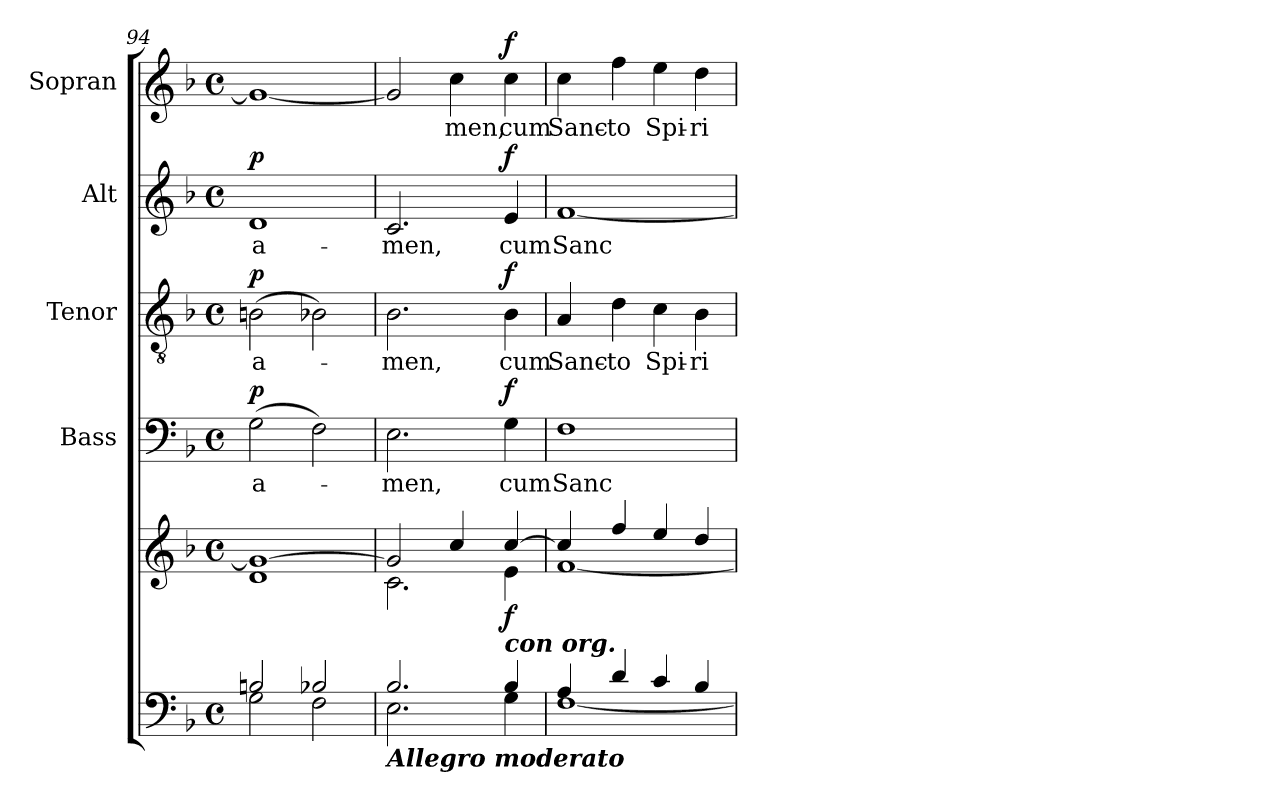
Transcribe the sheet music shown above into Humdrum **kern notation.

**kern	**kern	**dynam	**kern	**text	**dynam	**kern	**text	**dynam	**kern	**text	**dynam	**kern	**text	**dynam
*part5	*part5	*part5	*part4	*part4	*part4	*part3	*part3	*part3	*part2	*part2	*part2	*part1	*part1	*part1
*staff6	*staff5	*staff5/6	*staff4	*staff4	*staff4	*staff3	*staff3	*staff3	*staff2	*staff2	*staff2	*staff1	*staff1	*staff1
*	*	*	*I"Bass	*	*	*I"Tenor	*	*	*I"Alt	*	*	*I"Sopran	*	*
*	*	*	*I'B.	*	*	*I'T.	*	*	*I'A.	*	*	*I'S.	*	*
*clefF4	*clefG2	*	*clefF4	*	*	*clefGv2	*	*	*clefG2	*	*	*clefG2	*	*
*k[b-]	*k[b-]	*	*k[b-]	*	*	*k[b-]	*	*	*k[b-]	*	*	*k[b-]	*	*
*F:	*F:	*	*F:	*	*	*F:	*	*	*F:	*	*	*F:	*	*
*M4/4	*M4/4	*	*M4/4	*	*	*M4/4	*	*	*M4/4	*	*	*M4/4	*	*
*met(c)	*met(c)	*	*met(c)	*	*	*met(c)	*	*	*met(c)	*	*	*met(c)	*	*
=94	=94	=94	=94	=94	=94	=94	=94	=94	=94	=94	=94	=94	=94	=94
*^	*^	*	*	*	*	*	*	*	*	*	*	*	*	*
!	!	!	!	!	!	!LO:LY:b	!LO:DY:a	!	!LO:LY:b	!LO:DY:a	!	!LO:LY:b	!LO:DY:a	!	!	!
2Bn/	2G\	1g_	1d	.	(>2G\	a-	p	(>2Bn\	a-	p	1d	a-	p	1g_	.	.
2B-X/	2F\	.	.	.	2F\)	.	.	2B-X\)	.	.	.	.	.	.	.	.
!!LO:PB:g=z
=95	=95	=95	=95	=95	=95	=95	=95	=95	=95	=95	=95	=95	=95	=95	=95	=95
!LO:TX:b:Bi:t=Allegro moderato	!	!	!	!	!	!	!	!	!	!	!	!	!	!	!	!
!	!	!	!	!	!	!LO:LY:b	!	!	!LO:LY:b	!	!	!LO:LY:b	!	!	!	!
2.B-/	2.E\	2g/]	2.c\	.	2.E\	-men,	.	2.B-\	-men,	.	2.c/	-men,	.	2g/]	.	.
!	!	!	!	!	!	!	!	!	!	!	!	!	!	!	!LO:LY:b	!
.	.	4cc/	.	.	.	.	.	.	.	.	.	.	.	4cc\	-men,	.
!	!	!LO:TX:b:Bi:t=con org.	!	!	!	!	!	!	!	!	!	!	!	!	!	!
!	!	!	!	!LO:DY:b	!	!LO:LY:b	!LO:DY:a	!	!LO:LY:b	!LO:DY:a	!	!LO:LY:b	!LO:DY:a	!	!LO:LY:b	!LO:DY:a
4B-/	4G\	[>4cc/	4e\	f	4G\	cum	f	4B-\	cum	f	4e/	cum	f	4cc\	cum	f
=96	=96	=96	=96	=96	=96	=96	=96	=96	=96	=96	=96	=96	=96	=96	=96	=96
!	!	!	!	!	!	!LO:LY:b	!	!	!LO:LY:b	!	!	!LO:LY:b	!	!	!LO:LY:b	!
4A/	[<1F	4cc/]	[<1f	.	1F	Sanc-	.	4A/	Sanc-	.	[1f	Sanc-	.	4cc\	Sanc-	.
!	!	!	!	!	!	!	!	!	!LO:LY:b	!	!	!	!	!	!LO:LY:b	!
4d/	.	4ff/	.	.	.	.	.	4d\	-to	.	.	.	.	4ff\	-to	.
!	!	!	!	!	!	!	!	!	!LO:LY:b	!	!	!	!	!	!LO:LY:b	!
4c/	.	4ee/	.	.	.	.	.	4c\	Spi-	.	.	.	.	4ee\	Spi-	.
!	!	!	!	!	!	!	!	!	!LO:LY:b	!	!	!	!	!	!LO:LY:b	!
4B-/	.	4dd/	.	.	.	.	.	4B-\	-ri-	.	.	.	.	4dd\	-ri-	.
*v	*v	*	*	*	*	*	*	*	*	*	*	*	*	*	*	*
*	*v	*v	*	*	*	*	*	*	*	*	*	*	*	*	*
=	=	=	=	=	=	=	=	=	=	=	=	=	=	=
*-	*-	*-	*-	*-	*-	*-	*-	*-	*-	*-	*-	*-	*-	*-
